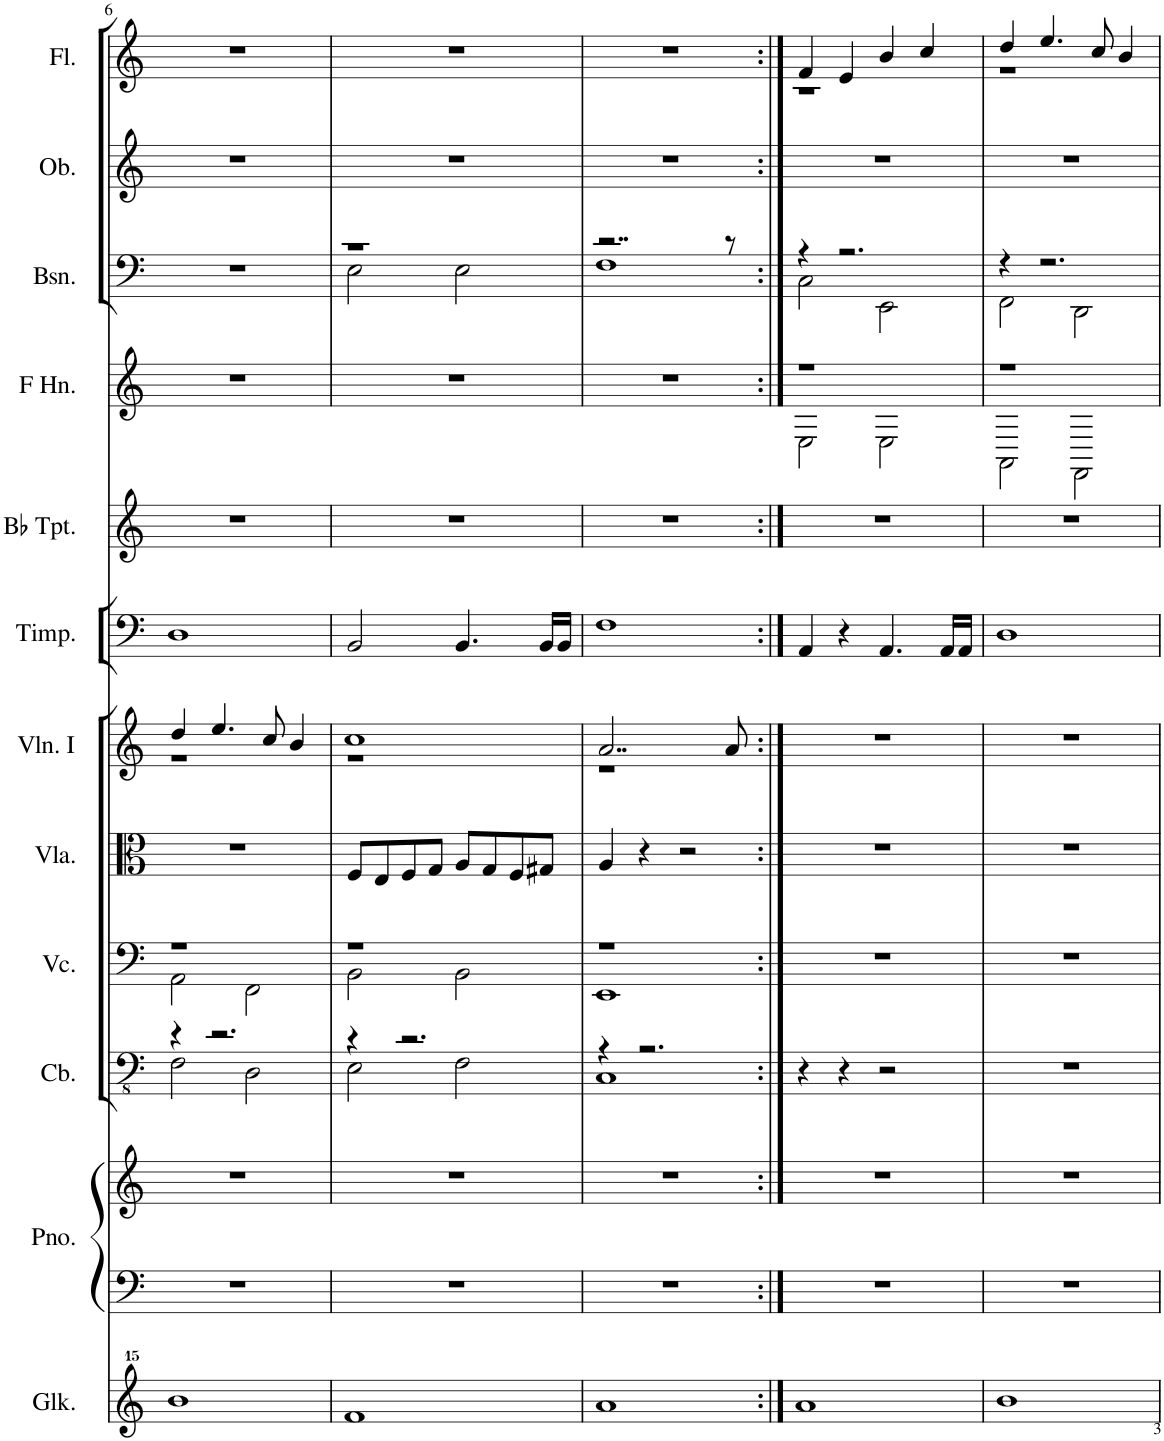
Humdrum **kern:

**kern	**kern	**kern	**kern	**kern	**kern	**kern	**kern	**kern	**kern	**kern	**kern	**kern
*part12	*part11	*part11	*part10	*part9	*part8	*part7	*part6	*part5	*part4	*part3	*part2	*part1
*staff13	*staff12	*staff11	*staff10	*staff9	*staff8	*staff7	*staff6	*staff5	*staff4	*staff3	*staff2	*staff1
*I"Glockenspiel	*I"Piano	*	*I"Contrabasses	*I"Violoncellos	*I"Violas	*I"Violins I	*I"Timpani	*I"Trumpets in Bb	*I"Horns in F	*I"Bassoons	*I"Oboes	*I"Flutes
*I'Glk.	*I'Pno.	*	*I'Cb.	*I'Vc.	*I'Vla.	*I'Vln. I	*I'Timp.	*	*	*I'Bsn.	*I'Ob.	*I'Fl.
!!LO:PB:g=z
*clefG^^2	*clefF4	*clefG2	*clefFv4	*clefF4	*clefC3	*clefG2	*clefF4	*clefG2	*clefG2	*clefF4	*clefG2	*clefG2
*	*	*	*ITrd7c12	*	*	*	*	*ITrd1c2	*ITrd4c7	*	*	*
*k[]	*k[]	*k[]	*k[]	*k[]	*k[]	*k[]	*k[]	*k[]	*k[]	*k[]	*k[]	*k[]
*M4/4	*M4/4	*M4/4	*M4/4	*M4/4	*M4/4	*M4/4	*M4/4	*M4/4	*M4/4	*M4/4	*M4/4	*M4/4
=6	=6	=6	=6	=6	=6	=6	=6	=6	=6	=6	=6	=6
*	*	*	*^	*^	*	*^	*	*	*	*	*	*
1bbb	1r	1r	4r	2FF\	1r	2AA\	1r	4dd/	1r	1D	1r	1r	1r	1r	1r
.	.	.	2.r	.	.	.	.	4.ee/	.	.	.	.	.	.	.
.	.	.	.	2DD\	.	2FF\	.	.	.	.	.	.	.	.	.
.	.	.	.	.	.	.	.	8cc/	.	.	.	.	.	.	.
.	.	.	.	.	.	.	.	4b/	.	.	.	.	.	.	.
=7	=7	=7	=7	=7	=7	=7	=7	=7	=7	=7	=7	=7	=7	=7	=7
*	*	*	*	*	*	*	*	*	*	*	*	*	*^	*	*
1fff	1r	1r	4r	2EE\	1r	2BB\	8F/L	1cc	1r	2BB/	1r	1r	1r	2E\	1r	1r
.	.	.	.	.	.	.	8E/	.	.	.	.	.	.	.	.	.
.	.	.	2.r	.	.	.	8F/	.	.	.	.	.	.	.	.	.
.	.	.	.	.	.	.	8G/J	.	.	.	.	.	.	.	.	.
.	.	.	.	2FF\	.	2BB\	8A/L	.	.	4.BB/	.	.	.	2E\	.	.
.	.	.	.	.	.	.	8G/	.	.	.	.	.	.	.	.	.
.	.	.	.	.	.	.	8F/	.	.	.	.	.	.	.	.	.
.	.	.	.	.	.	.	8G#X/J	.	.	16BB/LL	.	.	.	.	.	.
.	.	.	.	.	.	.	.	.	.	16BB/JJ	.	.	.	.	.	.
=8	=8	=8	=8	=8	=8	=8	=8	=8	=8	=8	=8	=8	=8	=8	=8	=8
1aaa	1r	1r	4r	1CC	1r	1EE	4A/	2..a/	1r	1F	1r	1r	2..r	1F	1r	1r
.	.	.	2.r	.	.	.	4r	.	.	.	.	.	.	.	.	.
.	.	.	.	.	.	.	2r	.	.	.	.	.	.	.	.	.
.	.	.	.	.	.	.	.	8a/	.	.	.	.	8r	.	.	.
*	*	*	*v	*v	*	*	*	*v	*v	*	*	*	*	*	*	*
*	*	*	*	*v	*v	*	*	*	*	*	*	*	*	*
=9:|!	=9:|!	=9:|!	=9:|!	=9:|!	=9:|!	=9:|!	=9:|!	=9:|!	=9:|!	=9:|!	=9:|!	=9:|!	=9:|!
*	*	*	*	*	*	*	*	*	*^	*	*	*	*^
1aaa	1r	1r	4r	1r	1r	1r	4AA/	1r	1r	2E\	4r	2C\	1r	4f/	1r
.	.	.	4r	.	.	.	4r	.	.	.	2.r	.	.	4e/	.
.	.	.	2r	.	.	.	4.AA/	.	.	2E\	.	2EE\	.	4b/	.
.	.	.	.	.	.	.	.	.	.	.	.	.	.	4cc/	.
.	.	.	.	.	.	.	16AA/LL	.	.	.	.	.	.	.	.
.	.	.	.	.	.	.	16AA/JJ	.	.	.	.	.	.	.	.
=10	=10	=10	=10	=10	=10	=10	=10	=10	=10	=10	=10	=10	=10	=10	=10
1bbb	1r	1r	1r	1r	1r	1r	1D	1r	1r	2AA\	4r	2FF\	1r	4dd/	1r
.	.	.	.	.	.	.	.	.	.	.	2.r	.	.	4.ee/	.
.	.	.	.	.	.	.	.	.	.	2FF\	.	2DD\	.	.	.
.	.	.	.	.	.	.	.	.	.	.	.	.	.	8cc/	.
.	.	.	.	.	.	.	.	.	.	.	.	.	.	4b/	.
*	*	*	*	*	*	*	*	*	*v	*v	*	*	*	*v	*v
*	*	*	*	*	*	*	*	*	*	*v	*v	*	*
=	=	=	=	=	=	=	=	=	=	=	=	=
*-	*-	*-	*-	*-	*-	*-	*-	*-	*-	*-	*-	*-
